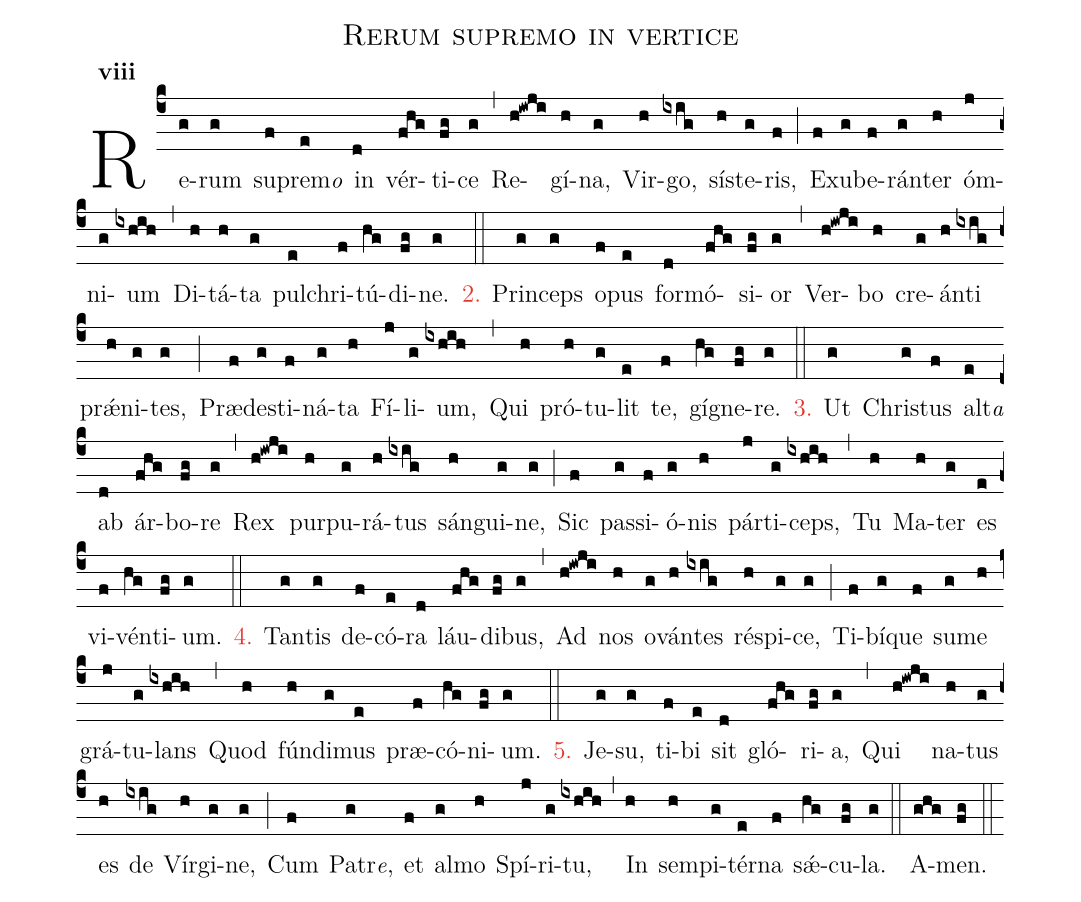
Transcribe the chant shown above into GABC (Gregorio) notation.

name:Rerum supremo in vertice;
office-part:hy;
mode:8;
%%
initial-style: 1;
name: Rerum supremo in vertice;
mode:8;
office-part: Hymnus;
annotation: Hymn.;
annotation: viii;
nabc-lines: 1;
%%
(c4) Re(g)rum(g) su(f)prem<e>o</e>(e) in(d) vér(fhg)ti(fg)ce(g) (,)
Re(h!iwji)gí(h)na,(g) Vir(h)go,(ixig) sís(h)te(g)ris,(f) (;)
Ex(f)u(g)be(f)rán(g)ter(h) óm(j)ni(g)um(ixhih) (,)
Di(h)tá(h)ta(g) pul(e)chri(f)tú(hg)di(fg)ne.(g) (::)

<c>2.</c> Prin(g)ceps(g) o(f)pus(e) for(d)mó(fhg)si(fg)or(g) (,)
Ver(h!iwji)bo(h) cre(g)án(h)ti(ixig) prǽ(h)ni(g)tes,(g) (;)
Præ(f)des(g)ti(f)ná(g)ta(h) Fí(j)li(g)um,(ixhih) (,)
Qui(h) pró(h)tu(g)lit(e) te,(f) gí(hg)gne(fg)re.(g) (::)

<c>3.</c> Ut(g) Chris(g)tus(f) alt<e>a</e>(e) ab(d) ár(fhg)bo(fg)re(g) (,)
Rex(h!iwji) pur(h)pu(g)rá(h)tus(ixig) sán(h)gui(g)ne,(g) (;)
Sic(f) pas(g)si(f)ó(g)nis(h) pár(j)ti(g)ceps,(ixhih) (,)
Tu(h) Ma(h)ter(g) es(e) vi(f)vén(hg)ti(fg)um.(g) (::)

<c>4.</c> Tan(g)tis(g) de(f)có(e)ra(d) láu(fhg)di(fg)bus,(g) (,)
Ad(h!iwji) nos(h) o(g)ván(h)tes(ixig) ré(h)spi(g)ce,(g) (;)
Ti(f)bí(g)que(f) su(g)me(h) grá(j)tu(g)lans(ixhih) (,)
Quod(h) fún(h)di(g)mus(e) præ(f)có(hg)ni(fg)um.(g) (::)

<c>5.</c> Je(g)su,(g) ti(f)bi(e) sit(d) gló(fhg)ri(fg)a,(g) (,)
Qui(h!iwji) na(h)tus(g) es(h) de(ixig) Vír(h)gi(g)ne,(g) (;)
Cum(f) Patr<e>e</e>,(g) et(f) al(g)mo(h) Spí(j)ri(g)tu,(ixhih) (,)
In(h) sem(h)pi(g)tér(e)na(f) sǽ(hg)cu(fg)la.(g) (::)
A(ghg)men.(fg) (::)
